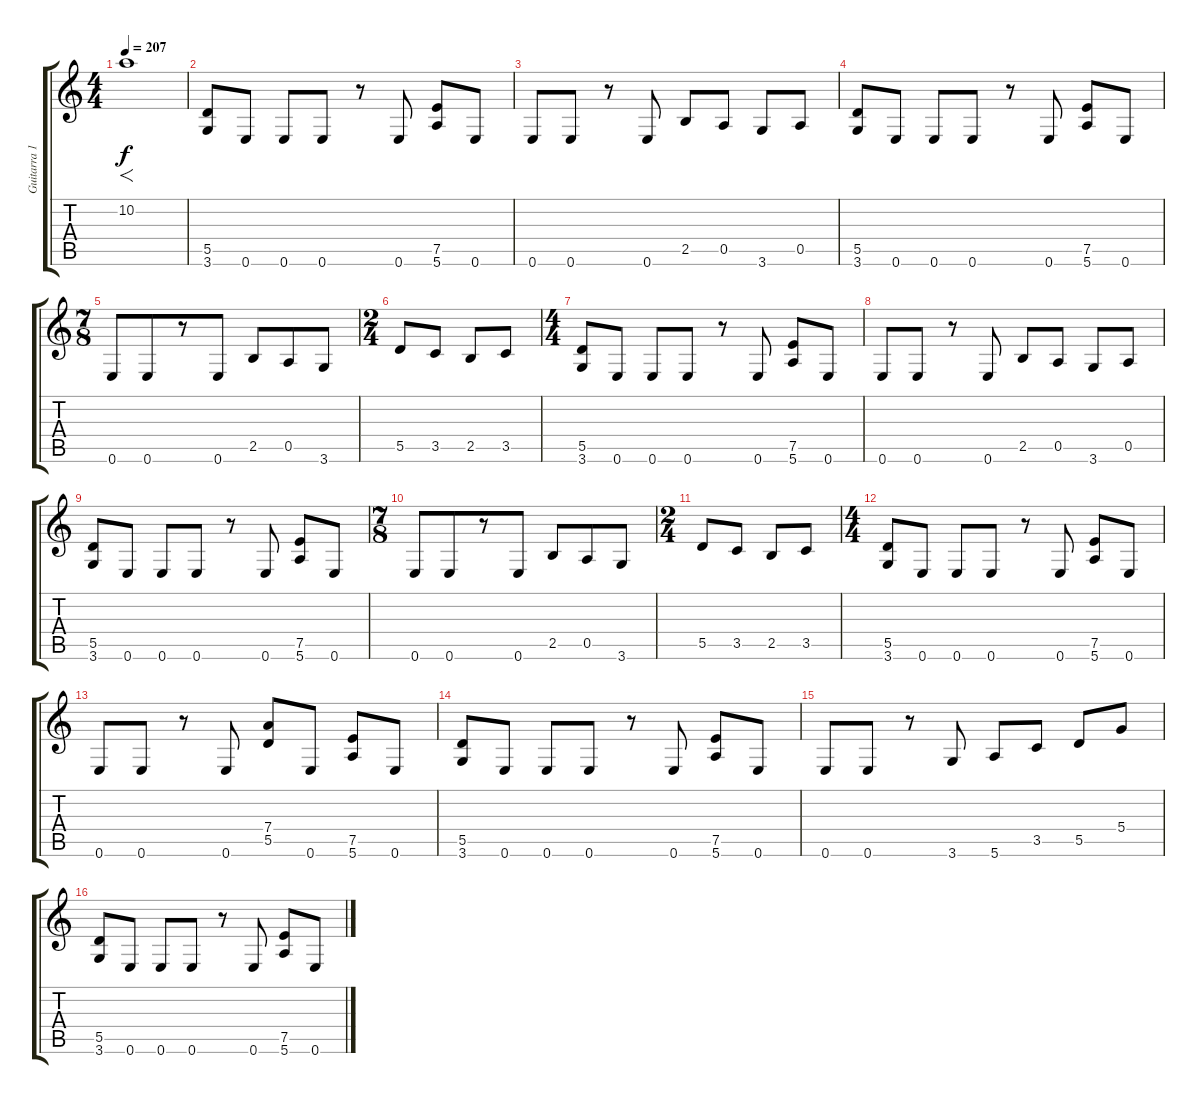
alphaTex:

\track ("Guitarra 1" "Guitarra 1") {instrument distortionguitar}
\staff {score tabs}
\tuning (E4 B3 G3 D3 A2 E2) {hide}
\ts (4 4)
\tempo 207
\clef g2
\ks c
10.2.1{f dy f instrument distortionguitar} |
(5.5 3.6).8 0.6.8 0.6.8 0.6.8 r.8 0.6.8 (7.5 5.6).8 0.6.8 |
0.6.8 0.6.8 r.8 0.6.8 2.5.8 0.5.8 3.6.8 0.5.8 |
(5.5 3.6).8 0.6.8 0.6.8 0.6.8 r.8 0.6.8 (7.5 5.6).8 0.6.8 |
\ts (7 8)
0.6.8 0.6.8 r.8 0.6.8 2.5.8 0.5.8 3.6.8 |
\ts (2 4)
5.5.8 3.5.8 2.5.8 3.5.8 |
\ts (4 4)
(5.5 3.6).8 0.6.8 0.6.8 0.6.8 r.8 0.6.8 (7.5 5.6).8 0.6.8 |
0.6.8 0.6.8 r.8 0.6.8 2.5.8 0.5.8 3.6.8 0.5.8 |
(5.5 3.6).8 0.6.8 0.6.8 0.6.8 r.8 0.6.8 (7.5 5.6).8 0.6.8 |
\ts (7 8)
0.6.8 0.6.8 r.8 0.6.8 2.5.8 0.5.8 3.6.8 |
\ts (2 4)
5.5.8 3.5.8 2.5.8 3.5.8 |
\ts (4 4)
(5.5 3.6).8 0.6.8 0.6.8 0.6.8 r.8 0.6.8 (7.5 5.6).8 0.6.8 |
0.6.8 0.6.8 r.8 0.6.8 (7.4 5.5).8 0.6.8 (7.5 5.6).8 0.6.8 |
(5.5 3.6).8 0.6.8 0.6.8 0.6.8 r.8 0.6.8 (7.5 5.6).8 0.6.8 |
0.6.8 0.6.8 r.8 3.6.8 5.6.8 3.5.8 5.5.8 5.4.8 |
(5.5 3.6).8 0.6.8 0.6.8 0.6.8 r.8 0.6.8 (7.5 5.6).8 0.6.8
